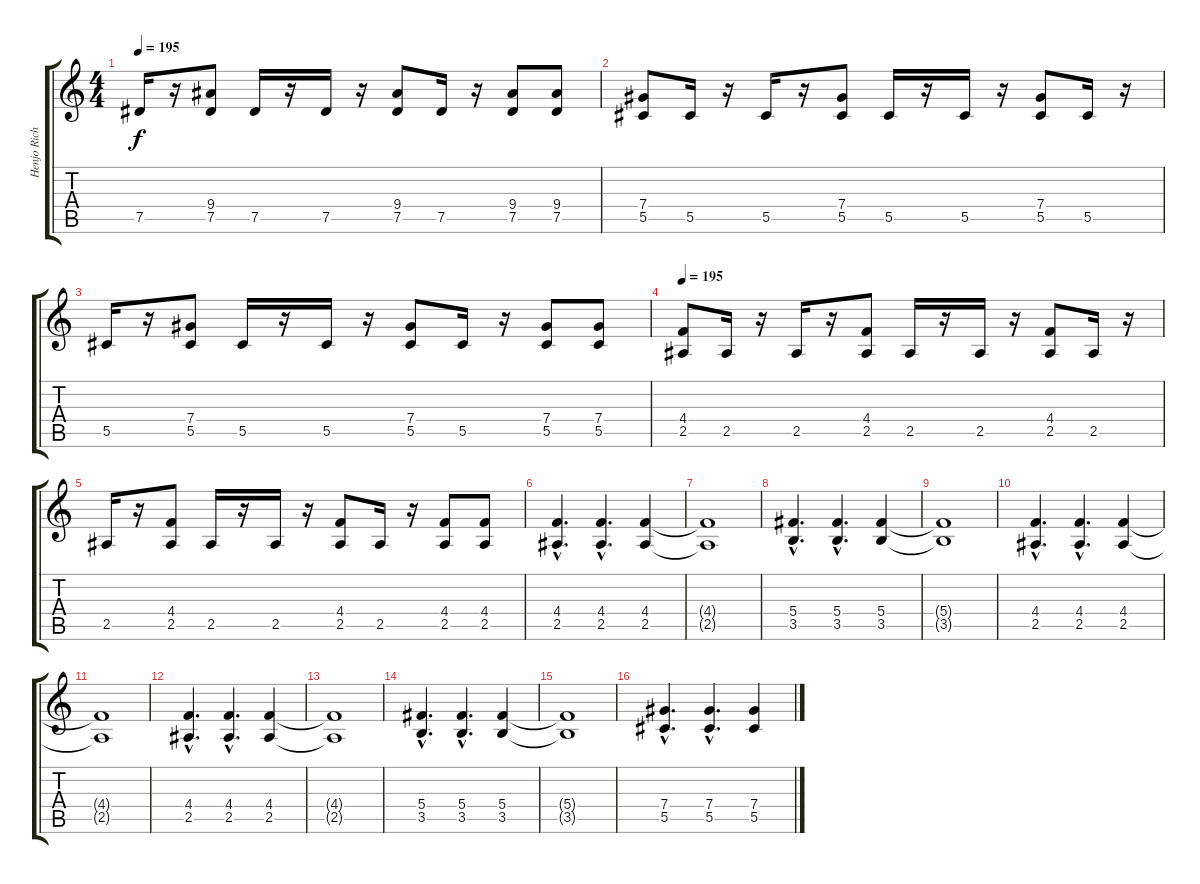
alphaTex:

\track ("Henjo Richter" "Henjo Rich") {instrument distortionguitar}
\staff {score tabs}
\tuning (Eb4 Bb3 Gb3 Db3 Ab2 Eb2) {hide}
\ts (4 4)
\tempo 195
\clef g2
\ks c
7.5.16{dy f} r.16 (9.4 7.5).8 7.5.16 r.16 7.5.16 r.16 (9.4 7.5).8 7.5.16 r.16 (9.4 7.5).8 (9.4 7.5).8 |
(7.4 5.5).8 5.5.16 r.16 5.5.16 r.16 (7.4 5.5).8 5.5.16 r.16 5.5.16 r.16 (7.4 5.5).8 5.5.16 r.16 |
5.5.16 r.16 (7.4 5.5).8 5.5.16 r.16 5.5.16 r.16 (7.4 5.5).8 5.5.16 r.16 (7.4 5.5).8 (7.4 5.5).8 |
\tempo 195
(4.4 2.5).8 2.5.16 r.16 2.5.16 r.16 (4.4 2.5).8 2.5.16 r.16 2.5.16 r.16 (4.4 2.5).8 2.5.16 r.16 |
2.5.16 r.16 (4.4 2.5).8 2.5.16 r.16 2.5.16 r.16 (4.4 2.5).8 2.5.16 r.16 (4.4 2.5).8 (4.4 2.5).8 |
(4.4{hac} 2.5{hac}).4{d} (4.4{hac} 2.5{hac}).4{d} (4.4 2.5).4 |
(4.4{t} 2.5{t}).1 |
(5.4{hac} 3.5{hac}).4{d} (5.4{hac} 3.5{hac}).4{d} (5.4 3.5).4 |
(5.4{t} 3.5{t}).1 |
(4.4{hac} 2.5{hac}).4{d} (4.4{hac} 2.5{hac}).4{d} (4.4 2.5).4 |
(4.4{t} 2.5{t}).1 |
(4.4{hac} 2.5{hac}).4{d} (4.4{hac} 2.5{hac}).4{d} (4.4 2.5).4 |
(4.4{t} 2.5{t}).1 |
(5.4{hac} 3.5{hac}).4{d} (5.4{hac} 3.5{hac}).4{d} (5.4 3.5).4 |
(5.4{t} 3.5{t}).1 |
(7.4{hac} 5.5{hac}).4{d} (7.4{hac} 5.5{hac}).4{d} (7.4 5.5).4
